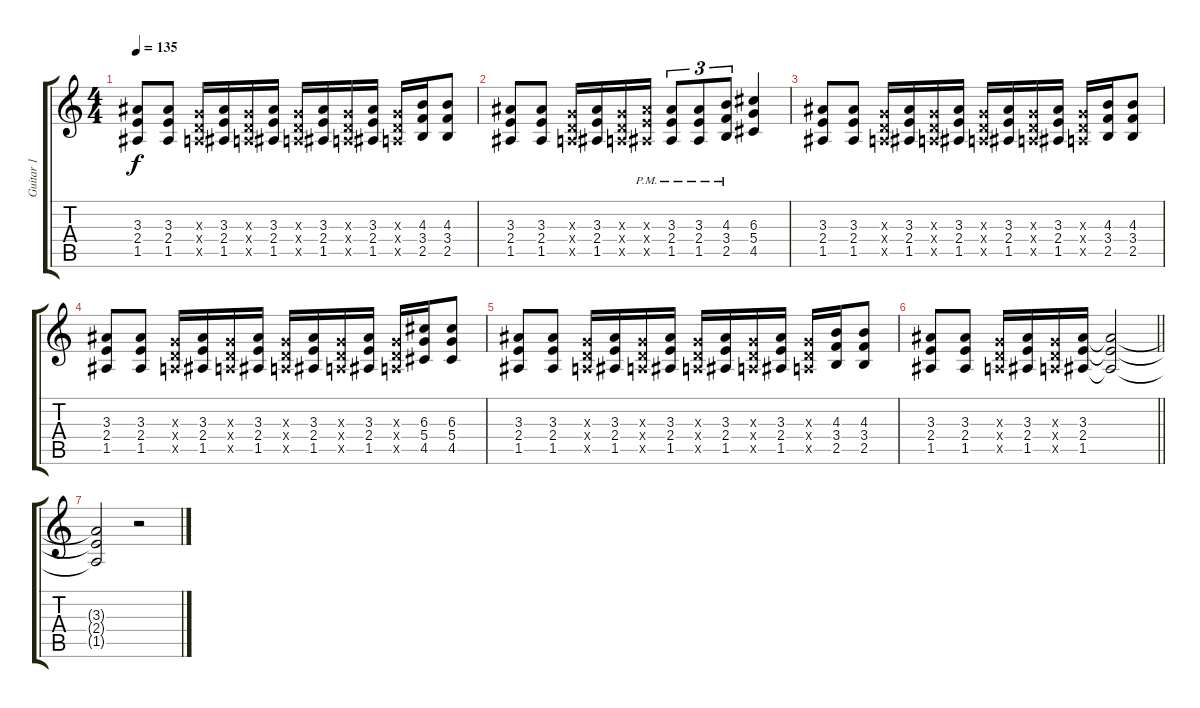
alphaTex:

\track ("Guitar 1" "Guitar 1") {instrument overdrivenguitar}
\staff {score tabs}
\tuning (E4 B3 G3 D3 A2 D2) {hide}
\ts (4 4)
\tempo 135
\clef g2
\ks c
(3.3 2.4 1.5).8{dy f} (3.3 2.4 1.5).8 (0.3{x} 0.4{x} 0.5{x}).16 (3.3 2.4 1.5).16 (0.3{x} 0.4{x} 0.5{x}).16 (3.3 2.4 1.5).16 (0.3{x} 0.4{x} 0.5{x}).16 (3.3 2.4 1.5).16 (0.3{x} 0.4{x} 0.5{x}).16 (3.3 2.4 1.5).16 (0.3{x} 0.4{x} 0.5{x}).16 (4.3 3.4 2.5).16 (4.3 3.4 2.5).8 |
(3.3 2.4 1.5).8 (3.3 2.4 1.5).8 (0.3{x} 0.4{x} 0.5{x}).16 (3.3 2.4 1.5).16 (0.3{x} 0.4{x} 0.5{x}).16 (3.3{pm x} 2.4{pm x} 1.5{pm x}).16 (3.3{pm} 2.4{pm} 1.5{pm}).8{tu (3 2)} (3.3{pm} 2.4{pm} 1.5{pm}).8{tu (3 2)} (4.3{pm} 3.4{pm} 2.5{pm}).8{tu (3 2)} (6.3 5.4 4.5).4 |
(3.3 2.4 1.5).8 (3.3 2.4 1.5).8 (0.3{x} 0.4{x} 0.5{x}).16 (3.3 2.4 1.5).16 (0.3{x} 0.4{x} 0.5{x}).16 (3.3 2.4 1.5).16 (0.3{x} 0.4{x} 0.5{x}).16 (3.3 2.4 1.5).16 (0.3{x} 0.4{x} 0.5{x}).16 (3.3 2.4 1.5).16 (0.3{x} 0.4{x} 0.5{x}).16 (4.3 3.4 2.5).16 (4.3 3.4 2.5).8 |
(3.3 2.4 1.5).8 (3.3 2.4 1.5).8 (0.3{x} 0.4{x} 0.5{x}).16 (3.3 2.4 1.5).16 (0.3{x} 0.4{x} 0.5{x}).16 (3.3 2.4 1.5).16 (0.3{x} 0.4{x} 0.5{x}).16 (3.3 2.4 1.5).16 (0.3{x} 0.4{x} 0.5{x}).16 (3.3 2.4 1.5).16 (0.3{x} 0.4{x} 0.5{x}).16 (6.3 5.4 4.5).16 (6.3 5.4 4.5).8 |
(3.3 2.4 1.5).8 (3.3 2.4 1.5).8 (0.3{x} 0.4{x} 0.5{x}).16 (3.3 2.4 1.5).16 (0.3{x} 0.4{x} 0.5{x}).16 (3.3 2.4 1.5).16 (0.3{x} 0.4{x} 0.5{x}).16 (3.3 2.4 1.5).16 (0.3{x} 0.4{x} 0.5{x}).16 (3.3 2.4 1.5).16 (0.3{x} 0.4{x} 0.5{x}).16 (4.3 3.4 2.5).16 (4.3 3.4 2.5).8 |
\barLineRight lightlight
(3.3 2.4 1.5).8 (3.3 2.4 1.5).8 (0.3{x} 0.4{x} 0.5{x}).16 (3.3 2.4 1.5).16 (0.3{x} 0.4{x} 0.5{x}).16 (3.3 2.4 1.5).16 (3.3{t} 2.4{t} 1.5{t}).2 |
(3.3{t} 2.4{t} 1.5{t}).2 r.2
